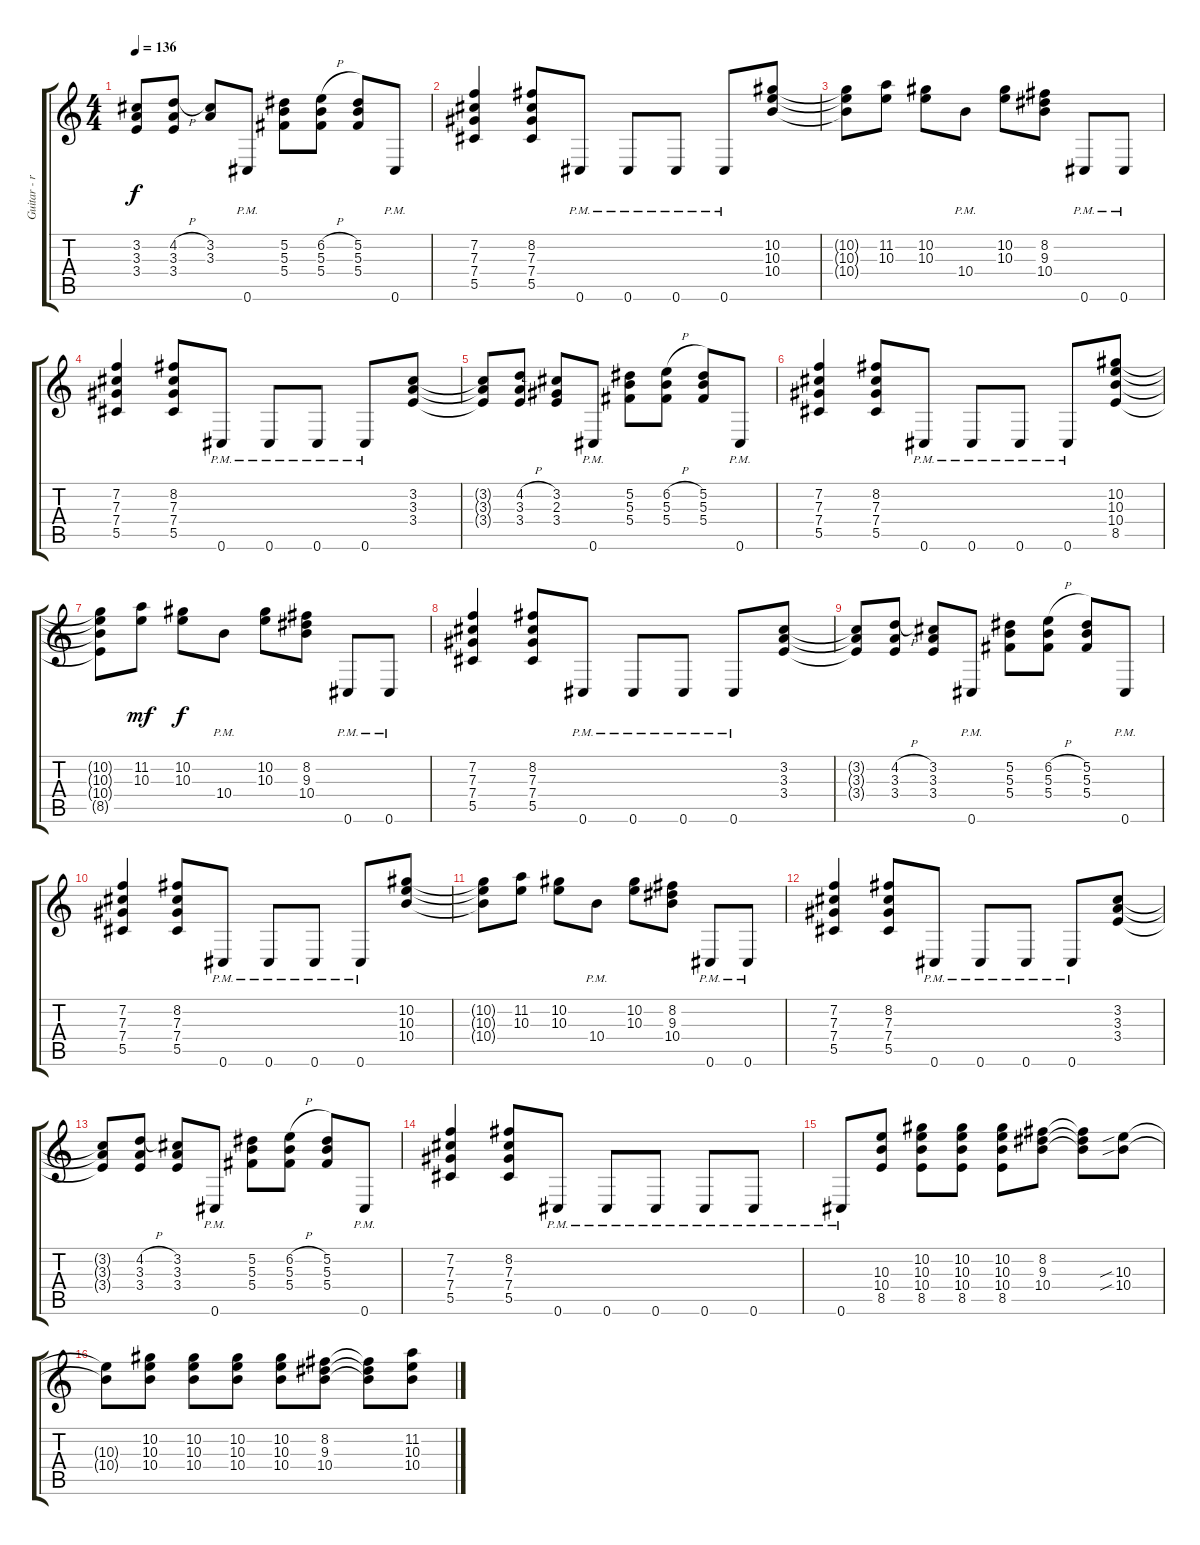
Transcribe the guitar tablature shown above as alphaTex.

\track ("Guitar - rhythm" "Guitar - r") {instrument distortionguitar}
\staff {score tabs}
\tuning (Eb4 Bb3 Gb3 Db3 Ab2 Db2) {hide}
\ts (4 4)
\tempo 136
\clef g2
\ks c
(3.2{t} 3.3{t} 3.4{t}).8{dy f} (4.2{h} 3.3 3.4).8 (3.2 3.3).8 0.6{pm}.8 (5.2 5.3 5.4).8 (6.2{h} 5.3 5.4).8 (5.2 5.3 5.4).8 0.6{pm}.8 |
(7.2 7.3 7.4 5.5).4 (8.2 7.3 7.4 5.5).8 0.6{pm}.8 0.6{pm}.8 0.6{pm}.8 0.6{pm}.8 (10.2 10.3 10.4).8 |
(10.2{t} 10.3{t} 10.4{t}).8 (11.2 10.3).8 (10.2 10.3).8 10.4{pm}.8 (10.2 10.3).8 (8.2 9.3 10.4).8 0.6{pm}.8 0.6{pm}.8 |
(7.2 7.3 7.4 5.5).4 (8.2 7.3 7.4 5.5).8 0.6{pm}.8 0.6{pm}.8 0.6{pm}.8 0.6{pm}.8 (3.2 3.3 3.4).8 |
(3.2{t} 3.3{t} 3.4{t}).8 (4.2{h} 3.3 3.4).8 (3.2 2.3 3.4).8 0.6{pm}.8 (5.2 5.3 5.4).8 (6.2{h} 5.3 5.4).8 (5.2 5.3 5.4).8 0.6{pm}.8 |
(7.2 7.3 7.4 5.5).4 (8.2 7.3 7.4 5.5).8 0.6{pm}.8 0.6{pm}.8 0.6{pm}.8 0.6{pm}.8 (10.2 10.3 10.4 8.5).8 |
(10.2{t} 10.3{t} 10.4{t} 8.5{t}).8 (11.2 10.3).8{dy mf} (10.2 10.3).8{dy f} 10.4{pm}.8 (10.2 10.3).8 (8.2 9.3 10.4).8 0.6{pm}.8 0.6{pm}.8 |
(7.2 7.3 7.4 5.5).4 (8.2 7.3 7.4 5.5).8 0.6{pm}.8 0.6{pm}.8 0.6{pm}.8 0.6{pm}.8 (3.2 3.3 3.4).8 |
(3.2{t} 3.3{t} 3.4{t}).8 (4.2{h} 3.3 3.4).8 (3.2 3.3 3.4).8 0.6{pm}.8 (5.2 5.3 5.4).8 (6.2{h} 5.3 5.4).8 (5.2 5.3 5.4).8 0.6{pm}.8 |
(7.2 7.3 7.4 5.5).4 (8.2 7.3 7.4 5.5).8 0.6{pm}.8 0.6{pm}.8 0.6{pm}.8 0.6{pm}.8 (10.2 10.3 10.4).8 |
(10.2{t} 10.3{t} 10.4{t}).8 (11.2 10.3).8 (10.2 10.3).8 10.4{pm}.8 (10.2 10.3).8 (8.2 9.3 10.4).8 0.6{pm}.8 0.6{pm}.8 |
(7.2 7.3 7.4 5.5).4 (8.2 7.3 7.4 5.5).8 0.6{pm}.8 0.6{pm}.8 0.6{pm}.8 0.6{pm}.8 (3.2 3.3 3.4).8 |
(3.2{t} 3.3{t} 3.4{t}).8 (4.2{h} 3.3 3.4).8 (3.2 3.3 3.4).8 0.6{pm}.8 (5.2 5.3 5.4).8 (6.2{h} 5.3 5.4).8 (5.2 5.3 5.4).8 0.6{pm}.8 |
(7.2 7.3 7.4 5.5).4 (8.2 7.3 7.4 5.5).8 0.6{pm}.8 0.6{pm}.8 0.6{pm}.8 0.6{pm}.8 0.6{pm}.8 |
0.6{pm}.8 (10.3 10.4 8.5).8 (10.2 10.3 10.4 8.5).8 (10.2 10.3 10.4 8.5).8 (10.2 10.3 10.4 8.5).8 (8.2 9.3 10.4).8 (8.2{t} 9.3{t} 10.4{t}).8 (10.3{sib} 10.4{sib}).8 |
(10.3{t} 10.4{t}).8 (10.2 10.3 10.4).8 (10.2 10.3 10.4).8 (10.2 10.3 10.4).8 (10.2 10.3 10.4).8 (8.2 9.3 10.4).8 (8.2{t} 9.3{t} 10.4{t}).8 (11.2 10.3 10.4).8
